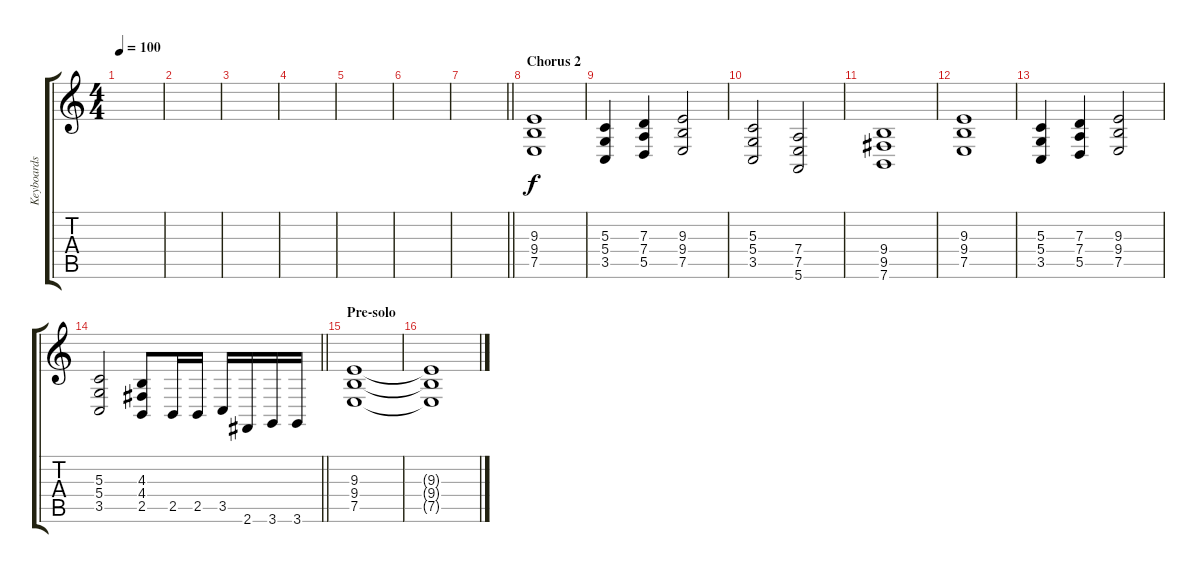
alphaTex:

\track ("Keyboards" "Keyboards") {instrument choiraahs}
\staff {score tabs}
\tuning (E4 B3 G3 D3 A2 E2) {hide}
\ts (4 4)
\tempo 100
\clef g2
\ks c
|
|
|
|
|
|
\barLineRight lightlight
|
\section ("" "Chorus 2")
(9.3 9.4 7.5).1{instrument choiraahs} |
(5.3 5.4 3.5).4 (7.3 7.4 5.5).4 (9.3 9.4 7.5).2 |
(5.3 5.4 3.5).2 (7.4 7.5 5.6).2 |
(9.4 9.5 7.6).1 |
(9.3 9.4 7.5).1 |
(5.3 5.4 3.5).4 (7.3 7.4 5.5).4 (9.3 9.4 7.5).2 |
\barLineRight lightlight
(5.3 5.4 3.5).2 (4.3 4.4 2.5).8 2.5.16{instrument harpsichord} 2.5.16 3.5.16 2.6.16 3.6.16 3.6.16 |
\section ("" "Pre-solo")
(9.3 9.4 7.5).1 |
(9.3{t} 9.4{t} 7.5{t}).1
